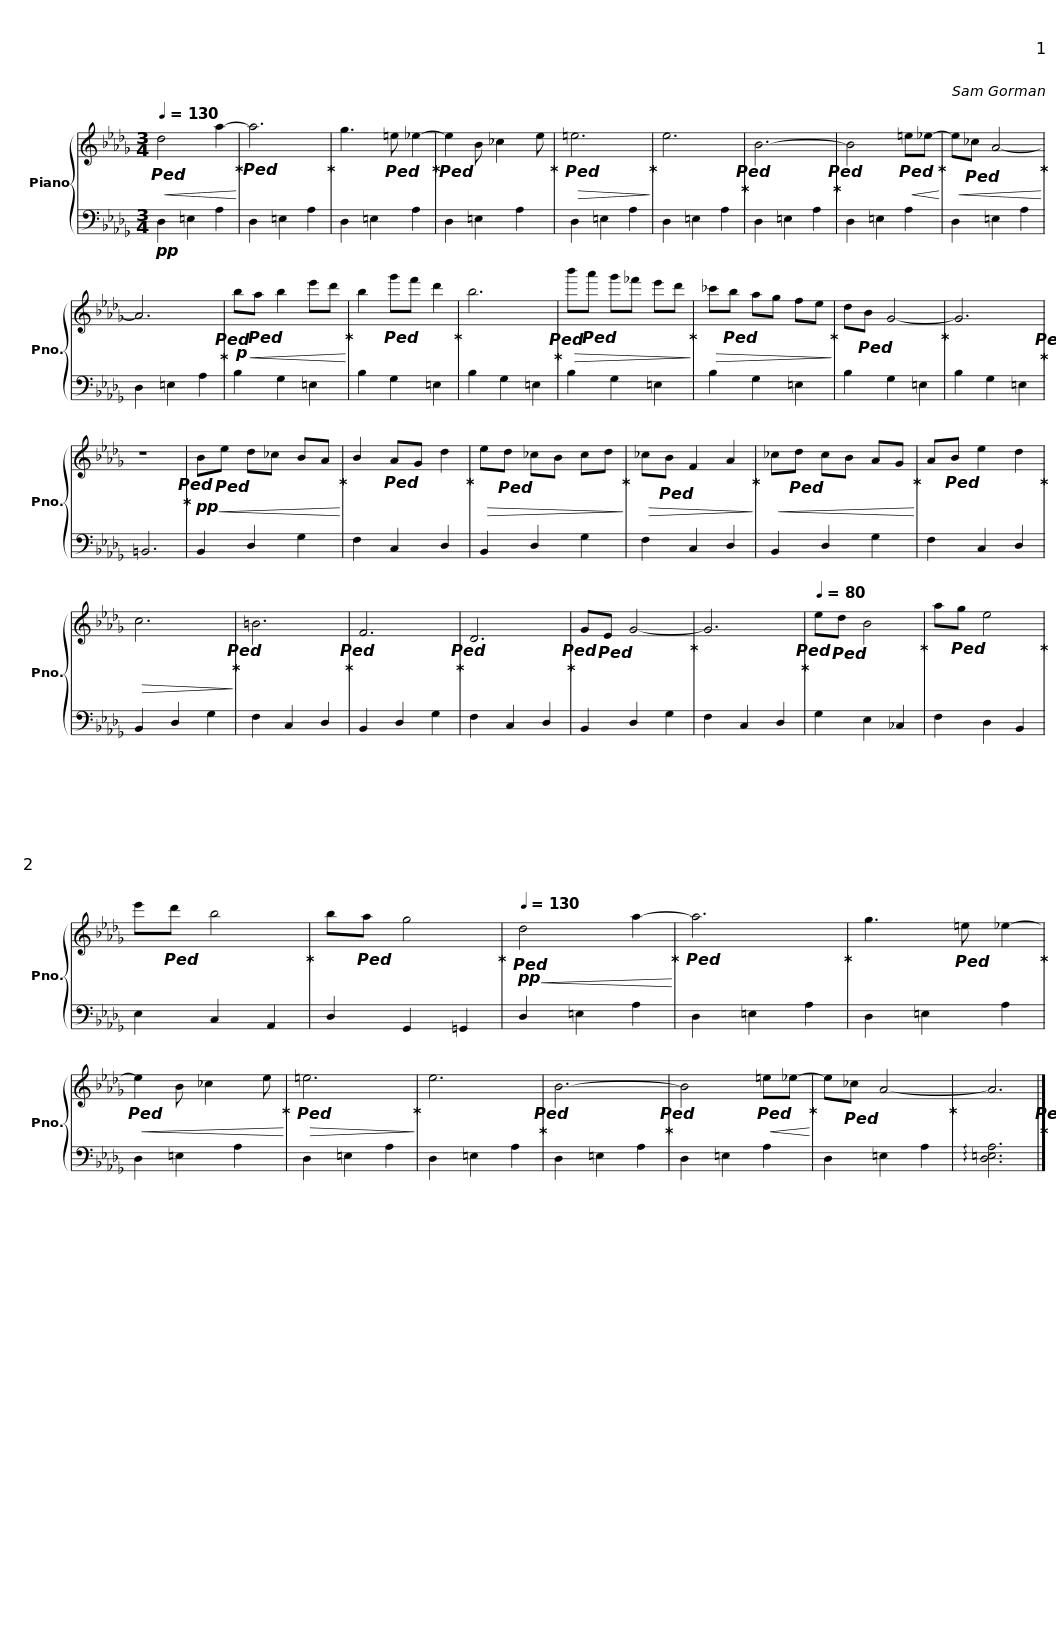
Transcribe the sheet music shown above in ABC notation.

X:1
%%score { 1 | 2 }
L:1/8
Q:1/4=130
M:3/4
I:linebreak $
K:Db
V:1 treble
V:2 bass
V:1
!<(!!ped! d4 a2-!<)!!ped-up! |!ped! a6!ped-up! | g3!ped! =e _e2-!ped-up! |!ped! e2 B _c2 e!ped-up! |!>(!!ped! =e6!>)!!ped-up! | %5
 e6!ped!!ped-up! | B6-!ped!!ped-up! | B4!ped!!<(! =e_e-!<)!!ped-up! |!<(! e!ped!_c A4-!<)!!ped-up! |$ A6!ped!!ped-up! | %10
!p!!<(! b!ped!a b2 e'd'!<)!!ped-up! | b2!ped! g'f' d'2!ped-up! | b6!ped!!ped-up! |!>(! b'!ped!a' g'_f' e'd'!>)!!ped-up! |!>(! _c'!ped!b ag fe!>)!!ped-up! | %15
 d!ped!B G4-!ped-up! |$ G6!ped!!ped-up! | z6!ped!!ped-up! |!pp!!<(! B!ped!e d_c BA!<)!!ped-up! | B2!ped! AG d2!ped-up! | %20
!>(! e!ped!d _cB cd!>)!!ped-up! |!>(! _c!ped!B F2 A2!>)!!ped-up! |!<(! _c!ped!d cB AG!<)!!ped-up! | A!ped!B e2 d2!ped-up! |!>(! c6!ped!!>)!!ped-up! |$ %25
 =B6!ped!!ped-up! | F6!ped!!ped-up! | D6!ped!!ped-up! | G!ped!E G4-!ped-up! | G6!ped!!ped-up! | %30
[Q:1/4=80] e!ped!d B4!ped-up! | a!ped!g e4!ped-up! | e'!ped!d' b4!ped-up! | b!ped!a g4!ped-up! |!pp![Q:1/4=130]!<(!!ped! d4 a2-!<)!!ped-up! |$ %35
!ped! a6!ped-up! | g3!ped! =e _e2-!ped-up! |!ped!!<(! e2 B _c2 e!ped-up!!<)! |!>(!!ped! =e6!>)!!ped-up! | e6!ped!!ped-up! | %40
 B6-!ped!!ped-up! | B4!ped!!<(! =e_e-!<)!!ped-up! | e!ped!_c A4-!ped-up! | A6!ped!!ped-up! |] %44
V:2
!pp! D,2 =E,2 A,2 | D,2 =E,2 A,2 | D,2 =E,2 A,2 | D,2 =E,2 A,2 | D,2 =E,2 A,2 | %5
 D,2 =E,2 A,2 | D,2 =E,2 A,2 | D,2 =E,2 A,2 | D,2 =E,2 A,2 |$ D,2 =E,2 A,2 | %10
 B,2 G,2 =E,2 | B,2 G,2 =E,2 | B,2 G,2 =E,2 | B,2 G,2 =E,2 | B,2 G,2 =E,2 | %15
 B,2 G,2 =E,2 |$ B,2 G,2 =E,2 | =B,,6 | B,,2 D,2 G,2 | F,2 C,2 D,2 | %20
 B,,2 D,2 G,2 | F,2 C,2 D,2 | B,,2 D,2 G,2 | F,2 C,2 D,2 | B,,2 D,2 G,2 |$ %25
 F,2 C,2 D,2 | B,,2 D,2 G,2 | F,2 C,2 D,2 | B,,2 D,2 G,2 | F,2 C,2 D,2 | %30
 G,2 E,2 _C,2 | F,2 D,2 B,,2 | E,2 C,2 A,,2 | D,2 G,,2 =G,,2 | D,2 =E,2 A,2 |$ %35
 D,2 =E,2 A,2 | D,2 =E,2 A,2 | D,2 =E,2 A,2 | D,2 =E,2 A,2 | D,2 =E,2 A,2 | %40
 D,2 =E,2 A,2 | D,2 =E,2 A,2 | D,2 =E,2 A,2 | !arpeggio![D,=E,A,]6 |] %44
